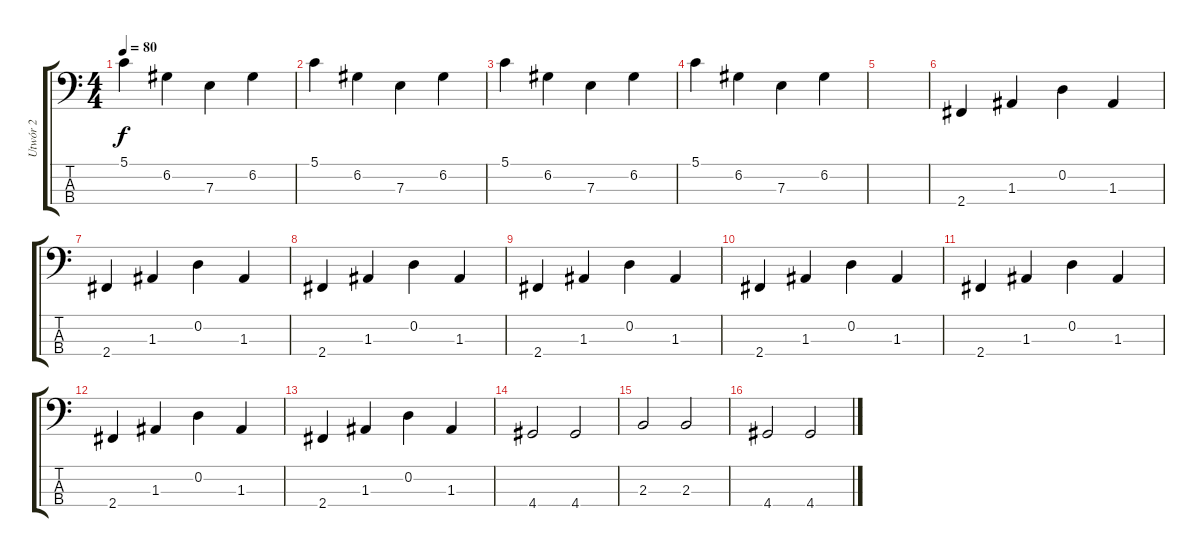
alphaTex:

\track ("Utwór 2" "Utwór 2") {instrument electricbassfinger}
\staff {score tabs}
\tuning (G2 D2 A1 E1) {hide}
\ts (4 4)
\tempo 80
\clef f4
\ks c
5.1.4{dy f instrument electricbassfinger} 6.2.4 7.3.4 6.2.4 |
5.1.4 6.2.4 7.3.4 6.2.4 |
5.1.4 6.2.4 7.3.4 6.2.4 |
5.1.4 6.2.4 7.3.4 6.2.4 |
|
2.4.4 1.3.4 0.2.4 1.3.4 |
2.4.4 1.3.4 0.2.4 1.3.4 |
2.4.4 1.3.4 0.2.4 1.3.4 |
2.4.4 1.3.4 0.2.4 1.3.4 |
2.4.4 1.3.4 0.2.4 1.3.4 |
2.4.4 1.3.4 0.2.4 1.3.4 |
2.4.4 1.3.4 0.2.4 1.3.4 |
2.4.4 1.3.4 0.2.4 1.3.4 |
4.4.2 4.4.2 |
2.3.2 2.3.2 |
4.4.2 4.4.2
